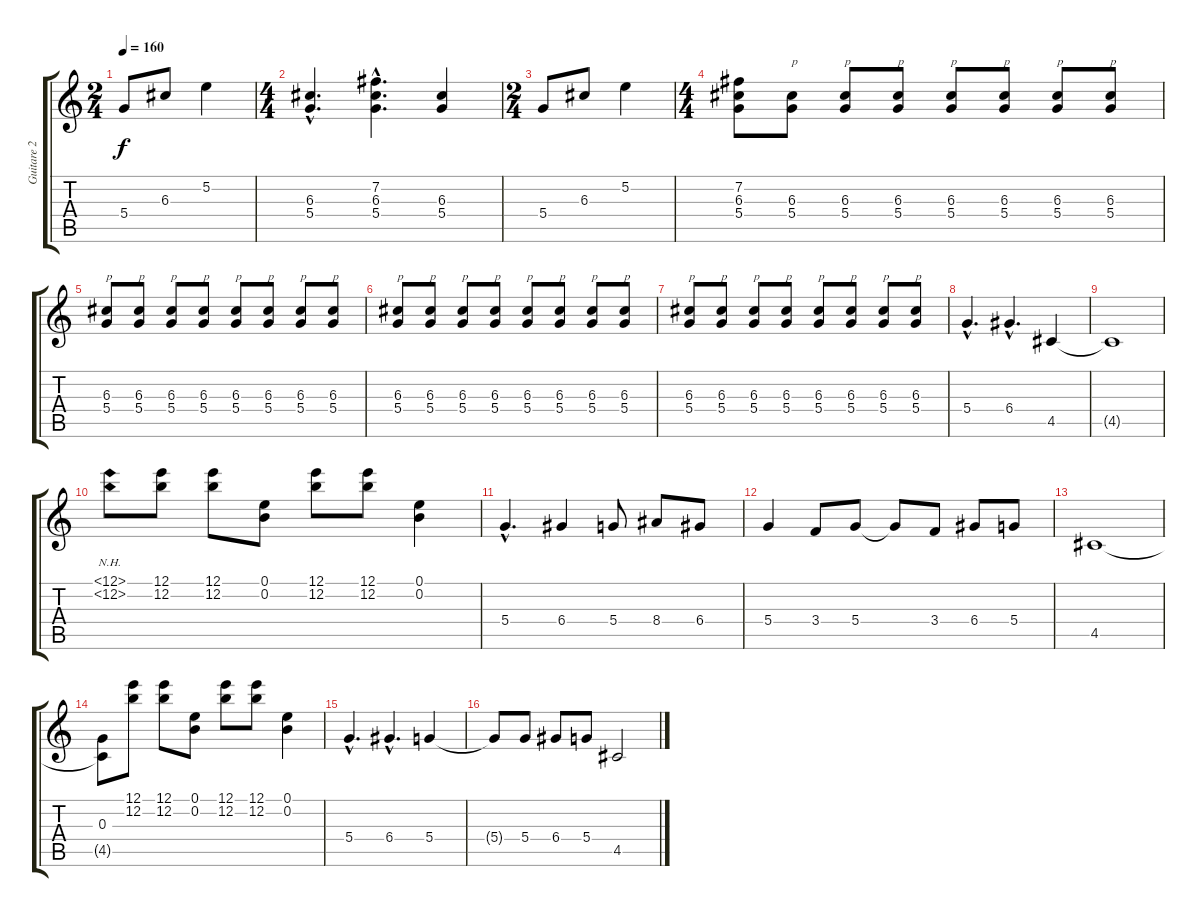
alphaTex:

\track ("Guitare 2" "Guitare 2") {instrument distortionguitar}
\staff {score tabs}
\tuning (E4 B3 G3 D3 A2 E2) {hide}
\ts (2 4)
\tempo 160
\clef g2
\ks c
5.4.8{dy f} 6.3.8 5.2.4 |
\ts (4 4)
(6.3{hac} 5.4{hac}).4{d} (7.2{hac} 6.3{hac} 5.4{hac}).4{d} (6.3 5.4).4 |
\ts (2 4)
5.4.8 6.3.8 5.2.4 |
\ts (4 4)
(7.2 6.3 5.4).8 (6.3 5.4).8{txt "p"} (6.3 5.4).8{txt "p"} (6.3 5.4).8{txt "p"} (6.3 5.4).8{txt "p"} (6.3 5.4).8{txt "p"} (6.3 5.4).8{txt "p"} (6.3 5.4).8{txt "p"} |
(6.3 5.4).8{txt "p"} (6.3 5.4).8{txt "p"} (6.3 5.4).8{txt "p"} (6.3 5.4).8{txt "p"} (6.3 5.4).8{txt "p"} (6.3 5.4).8{txt "p"} (6.3 5.4).8{txt "p"} (6.3 5.4).8{txt "p"} |
(6.3 5.4).8{txt "p"} (6.3 5.4).8{txt "p"} (6.3 5.4).8{txt "p"} (6.3 5.4).8{txt "p"} (6.3 5.4).8{txt "p"} (6.3 5.4).8{txt "p"} (6.3 5.4).8{txt "p"} (6.3 5.4).8{txt "p"} |
(6.3 5.4).8{txt "p"} (6.3 5.4).8{txt "p"} (6.3 5.4).8{txt "p"} (6.3 5.4).8{txt "p"} (6.3 5.4).8{txt "p"} (6.3 5.4).8{txt "p"} (6.3 5.4).8{txt "p"} (6.3 5.4).8{txt "p"} |
5.4{hac}.4{d} 6.4{hac}.4{d} 4.5.4 |
4.5{t}.1 |
(12.1{nh} 12.2{nh}).8 (12.1 12.2).8 (12.1 12.2).8 (0.1 0.2).8 (12.1 12.2).8 (12.1 12.2).8 (0.1 0.2).4 |
5.4{hac}.4{d} 6.4.4 5.4.8 8.4.8 6.4.8 |
5.4.4 3.4.8 5.4.8 5.4{t}.8 3.4.8 6.4.8 5.4.8 |
4.5.1 |
(0.3 4.5{t}).8 (12.1 12.2).8 (12.1 12.2).8 (0.1 0.2).8 (12.1 12.2).8 (12.1 12.2).8 (0.1 0.2).4 |
5.4{hac}.4{d} 6.4{hac}.4{d} 5.4.4 |
5.4{t}.8 5.4.8 6.4.8 5.4.8 4.5.2
